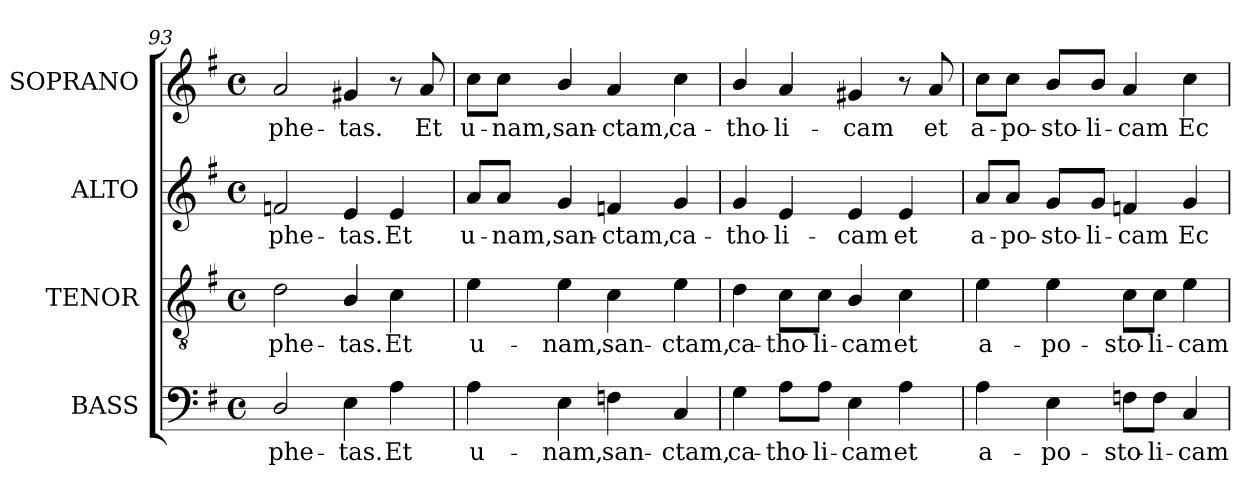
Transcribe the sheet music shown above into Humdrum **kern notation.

**kern	**text	**kern	**text	**kern	**text	**kern	**text
*part4	*part4	*part3	*part3	*part2	*part2	*part1	*part1
*staff4	*staff4	*staff3	*staff3	*staff2	*staff2	*staff1	*staff1
*I"BASS	*	*I"TENOR	*	*I"ALTO	*	*I"SOPRANO	*
*I'B.	*	*I'T.	*	*I'A.	*	*I'S.	*
*clefF4	*	*clefGv2	*	*clefG2	*	*clefG2	*
*	*	*ITrd7c12	*	*	*	*	*
*k[f#]	*	*k[f#]	*	*k[f#]	*	*k[f#]	*
*G:	*	*G:	*	*G:	*	*G:	*
*M4/4	*	*M4/4	*	*M4/4	*	*M4/4	*
*met(c)	*	*met(c)	*	*met(c)	*	*met(c)	*
=93	=93	=93	=93	=93	=93	=93	=93
!	!LO:LY:b:color=#000000	!	!	!	!	!	!
!	!	!	!LO:LY:b:color=#000000	!	!	!	!
!	!	!	!	!	!LO:LY:b:color=#000000	!	!
!	!	!	!	!	!	!	!LO:LY:b:color=#000000
2Di/	-phe-	2Di\	-phe-	2fni/	-phe-	2ai/	-phe-
!	!LO:LY:b:color=#000000	!	!	!	!	!	!
!	!	!	!LO:LY:b:color=#000000	!	!	!	!
!	!	!	!	!	!LO:LY:b:color=#000000	!	!
!	!	!	!	!	!	!	!LO:LY:b:color=#000000
4Ei\	-tas.	4BBi/	-tas.	4ei/	-tas.	4g#Xi/	-tas.
!	!LO:LY:b:color=#000000	!	!	!	!	!	!
!	!	!	!LO:LY:b:color=#000000	!	!	!	!
!	!	!	!	!	!LO:LY:b:color=#000000	!	!
4Ai\	Et	4Ci\	Et	4ei/	Et	8r	.
!	!	!	!	!	!	!	!LO:LY:b:color=#000000
.	.	.	.	.	.	8ai/	Et
=94	=94	=94	=94	=94	=94	=94	=94
!	!LO:LY:b:color=#000000	!	!	!	!	!	!
!	!	!	!LO:LY:b:color=#000000	!	!	!	!
!	!	!	!	!	!LO:LY:b:color=#000000	!	!
!	!	!	!	!	!	!	!LO:LY:b:color=#000000
4Ai\	u-	4Ei\	u-	8ai/L	u-	8cci\L	u-
!	!	!	!	!	!LO:LY:b:color=#000000	!	!
!	!	!	!	!	!	!	!LO:LY:b:color=#000000
.	.	.	.	8ai/J	-nam,	8cci\J	-nam,
!	!LO:LY:b:color=#000000	!	!	!	!	!	!
!	!	!	!LO:LY:b:color=#000000	!	!	!	!
!	!	!	!	!	!LO:LY:b:color=#000000	!	!
!	!	!	!	!	!	!	!LO:LY:b:color=#000000
4Ei\	-nam,	4Ei\	-nam,	4gi/	san-	4bi/	san-
!	!LO:LY:b:color=#000000	!	!	!	!	!	!
!	!	!	!LO:LY:b:color=#000000	!	!	!	!
!	!	!	!	!	!LO:LY:b:color=#000000	!	!
!	!	!	!	!	!	!	!LO:LY:b:color=#000000
4Fni\	san-	4Ci\	san-	4fni/	-ctam,	4ai/	-ctam,
!	!LO:LY:b:color=#000000	!	!	!	!	!	!
!	!	!	!LO:LY:b:color=#000000	!	!	!	!
!	!	!	!	!	!LO:LY:b:color=#000000	!	!
!	!	!	!	!	!	!	!LO:LY:b:color=#000000
4Ci/	-ctam,	4Ei\	-ctam,	4gi/	ca-	4cci\	ca-
=95	=95	=95	=95	=95	=95	=95	=95
!	!LO:LY:b:color=#000000	!	!	!	!	!	!
!	!	!	!LO:LY:b:color=#000000	!	!	!	!
!	!	!	!	!	!LO:LY:b:color=#000000	!	!
!	!	!	!	!	!	!	!LO:LY:b:color=#000000
4Gi\	ca-	4Di\	ca-	4gi/	-tho-	4bi/	-tho-
!	!LO:LY:b:color=#000000	!	!	!	!	!	!
!	!	!	!LO:LY:b:color=#000000	!	!	!	!
!	!	!	!	!	!LO:LY:b:color=#000000	!	!
!	!	!	!	!	!	!	!LO:LY:b:color=#000000
8Ai\L	-tho-	8Ci\L	-tho-	4ei/	-li-	4ai/	-li-
!	!LO:LY:b:color=#000000	!	!	!	!	!	!
!	!	!	!LO:LY:b:color=#000000	!	!	!	!
8Ai\J	-li-	8Ci\J	-li-	.	.	.	.
!	!LO:LY:b:color=#000000	!	!	!	!	!	!
!	!	!	!LO:LY:b:color=#000000	!	!	!	!
!	!	!	!	!	!LO:LY:b:color=#000000	!	!
!	!	!	!	!	!	!	!LO:LY:b:color=#000000
4Ei\	-cam	4BBi/	-cam	4ei/	-cam	4g#Xi/	-cam
!	!LO:LY:b:color=#000000	!	!	!	!	!	!
!	!	!	!LO:LY:b:color=#000000	!	!	!	!
!	!	!	!	!	!LO:LY:b:color=#000000	!	!
4Ai\	et	4Ci\	et	4ei/	et	8r	.
!	!	!	!	!	!	!	!LO:LY:b:color=#000000
.	.	.	.	.	.	8ai/	et
!!LO:LB:g=z
=96	=96	=96	=96	=96	=96	=96	=96
!	!LO:LY:b:color=#000000	!	!	!	!	!	!
!	!	!	!LO:LY:b:color=#000000	!	!	!	!
!	!	!	!	!	!LO:LY:b:color=#000000	!	!
!	!	!	!	!	!	!	!LO:LY:b:color=#000000
4Ai\	a-	4Ei\	a-	8ai/L	a-	8cci\L	a-
!	!	!	!	!	!LO:LY:b:color=#000000	!	!
!	!	!	!	!	!	!	!LO:LY:b:color=#000000
.	.	.	.	8ai/J	-po-	8cci\J	-po-
!	!LO:LY:b:color=#000000	!	!	!	!	!	!
!	!	!	!LO:LY:b:color=#000000	!	!	!	!
!	!	!	!	!	!LO:LY:b:color=#000000	!	!
!	!	!	!	!	!	!	!LO:LY:b:color=#000000
4Ei\	-po-	4Ei\	-po-	8gi/L	-sto-	8bi/L	-sto-
!	!	!	!	!	!LO:LY:b:color=#000000	!	!
!	!	!	!	!	!	!	!LO:LY:b:color=#000000
.	.	.	.	8gi/J	-li-	8bi/J	-li-
!	!LO:LY:b:color=#000000	!	!	!	!	!	!
!	!	!	!LO:LY:b:color=#000000	!	!	!	!
!	!	!	!	!	!LO:LY:b:color=#000000	!	!
!	!	!	!	!	!	!	!LO:LY:b:color=#000000
8Fni\L	-sto-	8Ci\L	-sto-	4fni/	-cam	4ai/	-cam
!	!LO:LY:b:color=#000000	!	!	!	!	!	!
!	!	!	!LO:LY:b:color=#000000	!	!	!	!
8Fi\J	-li-	8Ci\J	-li-	.	.	.	.
!	!LO:LY:b:color=#000000	!	!	!	!	!	!
!	!	!	!LO:LY:b:color=#000000	!	!	!	!
!	!	!	!	!	!LO:LY:b:color=#000000	!	!
!	!	!	!	!	!	!	!LO:LY:b:color=#000000
4Ci/	-cam	4Ei\	-cam	4gi/	Ec-	4cci\	Ec-
=	=	=	=	=	=	=	=
*-	*-	*-	*-	*-	*-	*-	*-
